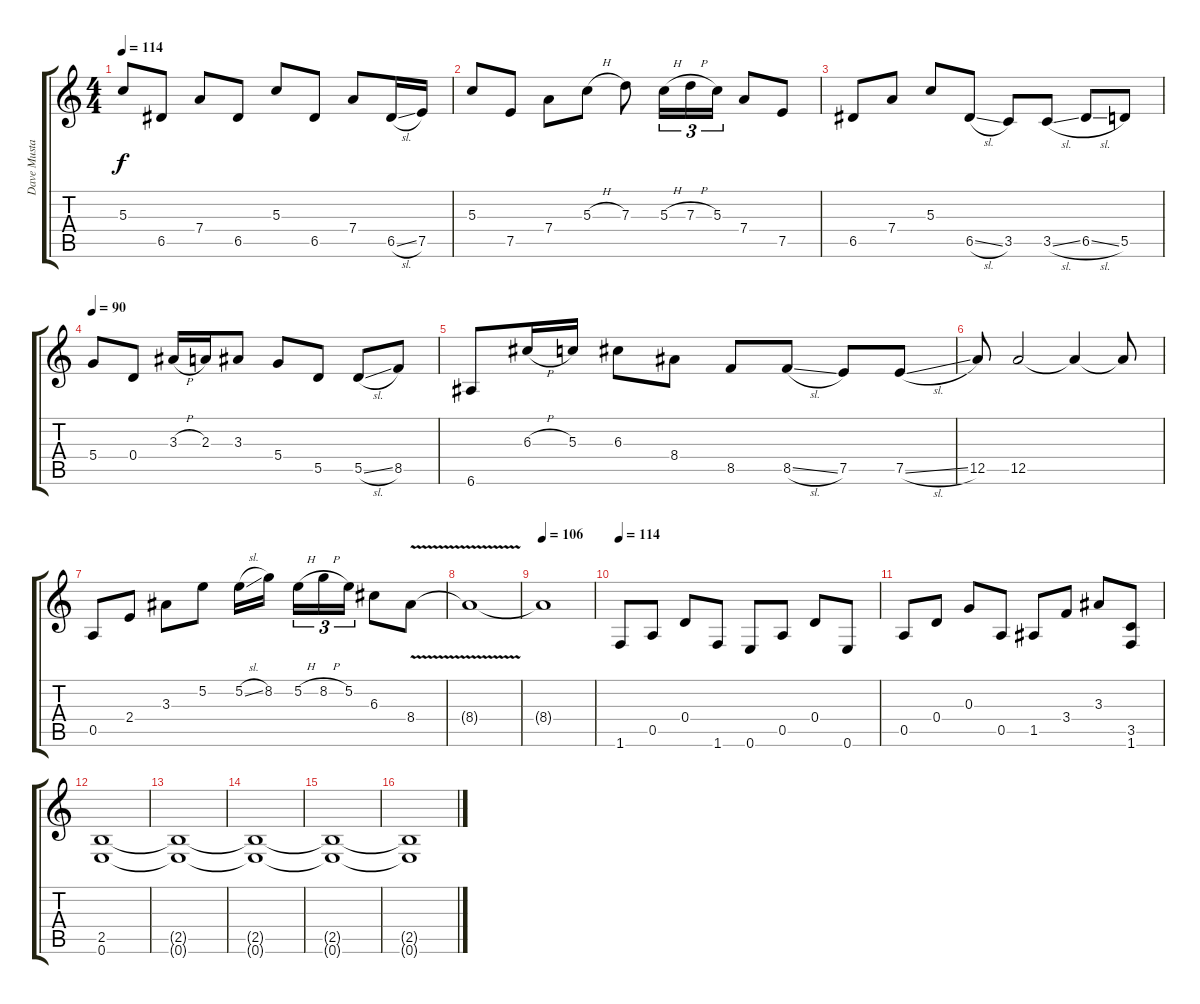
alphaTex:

\track ("Dave Mustaine Rythm" "Dave Musta") {instrument distortionguitar}
\staff {score tabs}
\tuning (E4 B3 G3 D3 A2 E2) {hide}
\ts (4 4)
\tempo 114
\clef g2
\ks c
5.3.8{dy f} 6.5.8 7.4.8 6.5.8 5.3.8 6.5.8 7.4.8 6.5{sl}.16 7.5.16 |
5.3.8 7.5.8 7.4.8 5.3{h}.8 7.3.8 5.3{h}.16{tu (3 2)} 7.3{h}.16{tu (3 2)} 5.3.16{tu (3 2)} 7.4.8 7.5.8 |
6.5.8 7.4.8 5.3.8 6.5{sl}.8 3.5.8 3.5{sl}.8 6.5{sl}.8 5.5.8 |
\tempo 90
5.4.8 0.4.8 3.3{h}.16 2.3.16 3.3.8 5.4.8 5.5.8 5.5{sl}.8 8.5.8 |
6.6.8 6.3{h}.16 5.3.16 6.3.8 8.4.8 8.5.8 8.5{sl}.8 7.5.8 7.5{sl}.8 |
12.5.8 12.5.2 12.5{t}.4 12.5{t}.8 |
0.5.8 2.4.8 3.3.8 5.2.8 5.2{sl}.16 8.2.16 5.2{h}.16{tu (3 2)} 8.2{h}.16{tu (3 2)} 5.2.16{tu (3 2)} 6.3.8 8.4{v}.8 |
8.4{t}.1 |
\tempo 106
8.4{t}.1 |
\tempo 114
1.6.8 0.5.8 0.4.8 1.6.8 0.6.8 0.5.8 0.4.8 0.6.8 |
0.5.8 0.4.8 0.3.8 0.5.8 1.5.8 3.4.8 3.3.8 (3.5 1.6).8{instrument distortionguitar} |
(2.5 0.6).1 |
(2.5{t} 0.6{t}).1 |
(2.5{t} 0.6{t}).1 |
(2.5{t} 0.6{t}).1 |
(2.5{t} 0.6{t}).1
